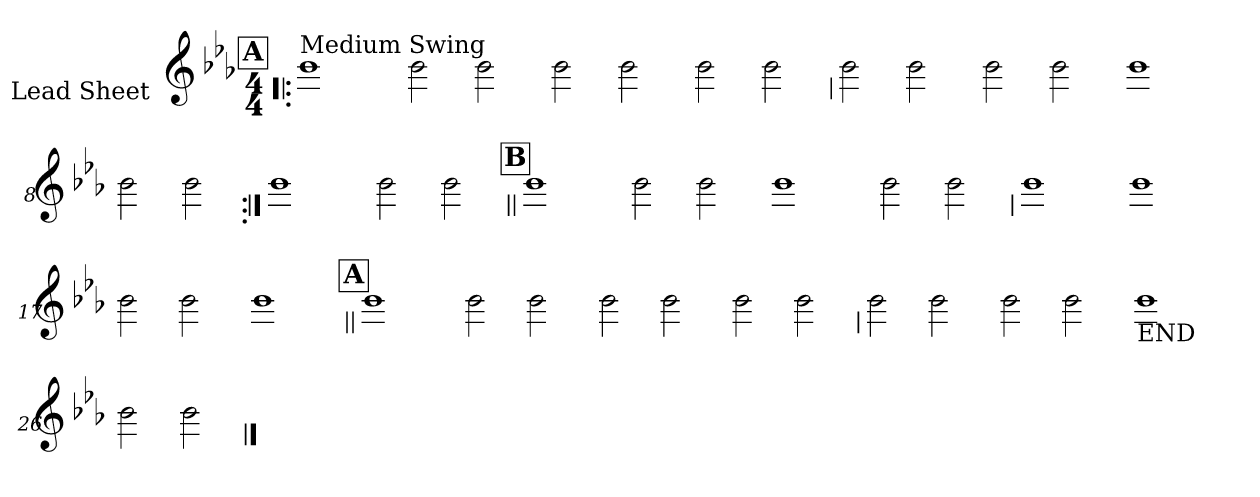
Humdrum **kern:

**kern
*part1
*staff1
*I"Lead Sheet
*stria0
*clefG2
*k[b-e-a-]
*E-:
*M4/4
!!LO:REH:place=s1:a:t=A
=1!|:
!LO:TX:a:t=Medium Swing
1b-
=2-
2b-
2b-
=3-
2b-
2b-
=4-
2b-
2b-
!!LO:LB:g=z
=5
2b-
2b-
=6-
2b-
2b-
=7-
1b-
=8-
2b-
2b-
!!LO:LB:g=z
=9:|!
1b-
=10-
2b-
2b-
!!LO:LB:g=z
!!LO:REH:place=s1:a:t=B
=11||
1b-
=12-
2b-
2b-
=13-
1b-
=14-
2b-
2b-
!!LO:LB:g=z
=15
1b-
=16-
1b-
=17-
2b-
2b-
=18-
1b-
!!LO:LB:g=z
!!LO:REH:place=s1:a:t=A
=19||
1b-
=20-
2b-
2b-
=21-
2b-
2b-
=22-
2b-
2b-
!!LO:LB:g=z
=23
2b-
2b-
=24-
2b-
2b-
=25-
!LO:TX:b:t=END
1b-
=26-
2b-
2b-
==
*-
